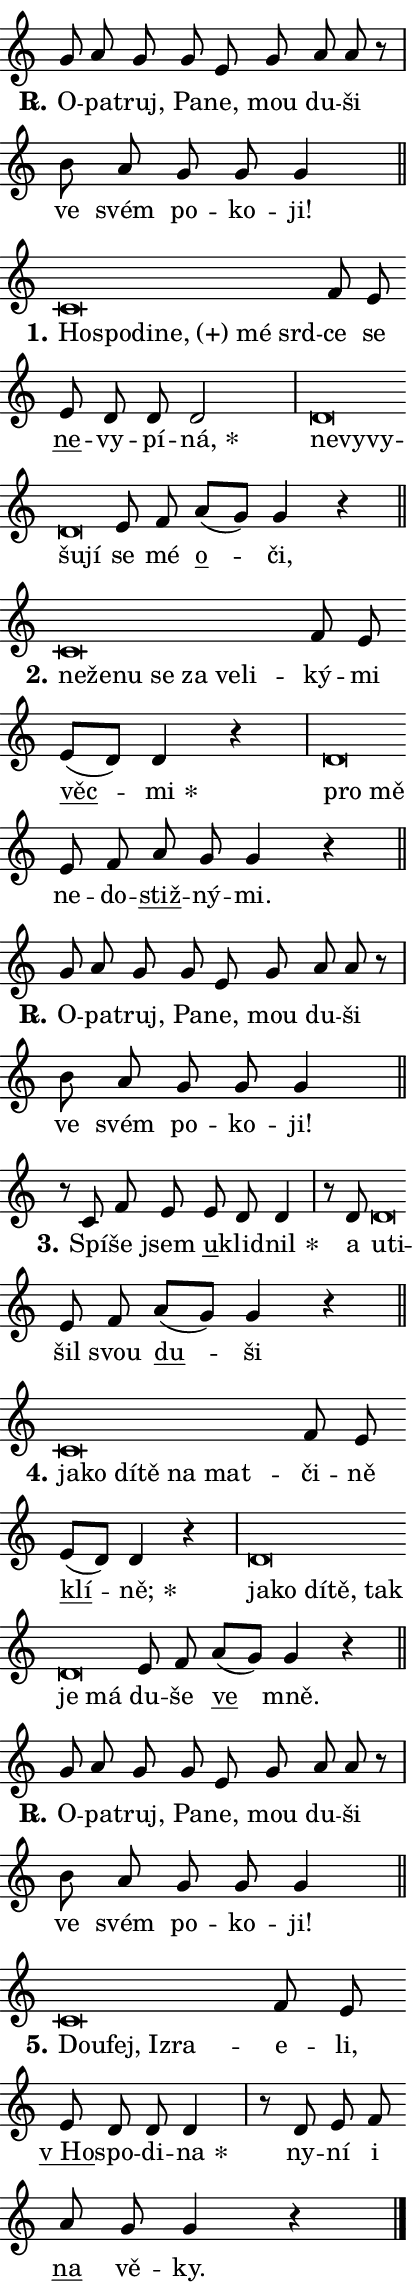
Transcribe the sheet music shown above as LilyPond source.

\version "2.24.0"
\header { tagline = "" }
\paper {
  indent = 0\cm
  top-margin = 0\cm
  right-margin = 0.13\cm % to fit lyric hyphens
  bottom-margin = 0\cm
  left-margin = 0\cm
  paper-width = 7\cm
  page-breaking = #ly:one-page-breaking
  system-system-spacing.basic-distance = #11
  score-system-spacing.basic-distance = #11
  ragged-last = ##f
}


%% Author: Thomas Morley
%% https://lists.gnu.org/archive/html/lilypond-user/2020-05/msg00002.html
#(define (line-position grob)
"Returns position of @var[grob} in current system:
   @code{'start}, if at first time-step
   @code{'end}, if at last time-step
   @code{'middle} otherwise
"
  (let* ((col (ly:item-get-column grob))
         (ln (ly:grob-object col 'left-neighbor))
         (rn (ly:grob-object col 'right-neighbor))
         (col-to-check-left (if (ly:grob? ln) ln col))
         (col-to-check-right (if (ly:grob? rn) rn col))
         (break-dir-left
           (and
             (ly:grob-property col-to-check-left 'non-musical #f)
             (ly:item-break-dir col-to-check-left)))
         (break-dir-right
           (and
             (ly:grob-property col-to-check-right 'non-musical #f)
             (ly:item-break-dir col-to-check-right))))
        (cond ((eqv? 1 break-dir-left) 'start)
              ((eqv? -1 break-dir-right) 'end)
              (else 'middle))))

#(define (tranparent-at-line-position vctor)
  (lambda (grob)
  "Relying on @code{line-position} select the relevant enry from @var{vctor}.
Used to determine transparency,"
    (case (line-position grob)
      ((end) (not (vector-ref vctor 0)))
      ((middle) (not (vector-ref vctor 1)))
      ((start) (not (vector-ref vctor 2))))))

noteHeadBreakVisibility =
#(define-music-function (break-visibility)(vector?)
"Makes @code{NoteHead}s transparent relying on @var{break-visibility}"
#{
  \override NoteHead.transparent =
    #(tranparent-at-line-position break-visibility)
#})

#(define delete-ledgers-for-transparent-note-heads
  (lambda (grob)
    "Reads whether a @code{NoteHead} is transparent.
If so this @code{NoteHead} is removed from @code{'note-heads} from
@var{grob}, which is supposed to be @code{LedgerLineSpanner}.
As a result ledgers are not printed for this @code{NoteHead}"
    (let* ((nhds-array (ly:grob-object grob 'note-heads))
           (nhds-list
             (if (ly:grob-array? nhds-array)
                 (ly:grob-array->list nhds-array)
                 '()))
           ;; Relies on the transparent-property being done before
           ;; Staff.LedgerLineSpanner.after-line-breaking is executed.
           ;; This is fragile ...
           (to-keep
             (remove
               (lambda (nhd)
                 (ly:grob-property nhd 'transparent #f))
               nhds-list)))
      ;; TODO find a better method to iterate over grob-arrays, similiar
      ;; to filter/remove etc for lists
      ;; For now rebuilt from scratch
      (set! (ly:grob-object grob 'note-heads)  '())
      (for-each
        (lambda (nhd)
          (ly:pointer-group-interface::add-grob grob 'note-heads nhd))
        to-keep))))

squashNotes = {
  \override NoteHead.X-extent = #'(-0.2 . 0.2)
  \override NoteHead.Y-extent = #'(-0.75 . 0)
  \override NoteHead.stencil =
    #(lambda (grob)
       (let ((pos (ly:grob-property grob 'staff-position)))
         (begin
           (if (< pos -7) (display "ERROR: Lower brevis then expected\n") (display "OK: Expected brevis position\n"))
           (if (<= pos -6) ly:text-interface::print ly:note-head::print))))
}
unSquashNotes = {
  \revert NoteHead.X-extent
  \revert NoteHead.Y-extent
  \revert NoteHead.stencil
}

hideNotes = \noteHeadBreakVisibility #begin-of-line-visible
unHideNotes = \noteHeadBreakVisibility #all-visible

% work-around for resetting accidentals
% https://lilypond.org/doc/v2.23/Documentation/notation/displaying-rhythms#unmetered-music
cadenzaMeasure = {
  \cadenzaOff
  \partial 1024 s1024
  \cadenzaOn
}

#(define-markup-command (accent layout props text) (markup?)
  "Underline accented syllable"
  (interpret-markup layout props
    #{\markup \override #'(offset . 4.3) \underline { #text }#}))

responsum = \markup \concat {
  "R" \hspace #-1.05 \path #0.1 #'((moveto 0 0.07) (lineto 0.9 0.8)) \hspace #0.05 "."
}

spaceSize = #0.6828661417322834 % exact space size for TeX Gyre Schola

\layout {
  \context {
    \Staff
    \remove "Time_signature_engraver"
    \override LedgerLineSpanner.after-line-breaking = #delete-ledgers-for-transparent-note-heads
  }
  \context {
    \Lyrics {
      \override LyricSpace.minimum-distance = \spaceSize
      \override LyricText.font-name = #"TeX Gyre Schola"
      \override LyricText.font-size = 1
      \override StanzaNumber.font-name = #"TeX Gyre Schola Bold"
      \override StanzaNumber.font-size = 1
    }
  }
  \context {
    \Score 
    \override NoteHead.text =
      #(lambda (grob) 
        (let ((pos (ly:grob-property grob 'staff-position)))
          #{\markup {
            \combine
              \halign #-0.55 \raise #(if (= pos -6) 0 0.5) \override #'(thickness . 2) \draw-line #'(3.2 . 0)
              \musicglyph "noteheads.sM1"
          }#}))
  }
}

% magnetic-lyrics.ily
%
%   written by
%     Jean Abou Samra <jean@abou-samra.fr>
%     Werner Lemberg <wl@gnu.org>
%
%   adapted by
%     Jiri Hon <jiri.hon@gmail.com>
%
% Version 2022-Apr-15

% https://www.mail-archive.com/lilypond-user@gnu.org/msg149350.html

#(define (Left_hyphen_pointer_engraver context)
   "Collect syllable-hyphen-syllable occurrences in lyrics and store
them in properties.  This engraver only looks to the left.  For
example, if the lyrics input is @code{foo -- bar}, it does the
following.

@itemize @bullet
@item
Set the @code{text} property of the @code{LyricHyphen} grob between
@q{foo} and @q{bar} to @code{foo}.

@item
Set the @code{left-hyphen} property of the @code{LyricText} grob with
text @q{foo} to the @code{LyricHyphen} grob between @q{foo} and
@q{bar}.
@end itemize

Use this auxiliary engraver in combination with the
@code{lyric-@/text::@/apply-@/magnetic-@/offset!} hook."
   (let ((hyphen #f)
         (text #f))
     (make-engraver
      (acknowledgers
       ((lyric-syllable-interface engraver grob source-engraver)
        (set! text grob)))
      (end-acknowledgers
       ((lyric-hyphen-interface engraver grob source-engraver)
        ;(when (not (grob::has-interface grob 'lyric-space-interface))
          (set! hyphen grob)));)
      ((stop-translation-timestep engraver)
       (when (and text hyphen)
         (ly:grob-set-object! text 'left-hyphen hyphen))
       (set! text #f)
       (set! hyphen #f)))))

#(define (lyric-text::apply-magnetic-offset! grob)
   "If the space between two syllables is less than the value in
property @code{LyricText@/.details@/.squash-threshold}, move the right
syllable to the left so that it gets concatenated with the left
syllable.

Use this function as a hook for
@code{LyricText@/.after-@/line-@/breaking} if the
@code{Left_@/hyphen_@/pointer_@/engraver} is active."
   (let ((hyphen (ly:grob-object grob 'left-hyphen #f)))
     (when hyphen
       (let ((left-text (ly:spanner-bound hyphen LEFT)))
         (when (grob::has-interface left-text 'lyric-syllable-interface)
           (let* ((common (ly:grob-common-refpoint grob left-text X))
                  (this-x-ext (ly:grob-extent grob common X))
                  (left-x-ext
                   (begin
                     ;; Trigger magnetism for left-text.
                     (ly:grob-property left-text 'after-line-breaking)
                     (ly:grob-extent left-text common X)))
                  ;; `delta` is the gap width between two syllables.
                  (delta (- (interval-start this-x-ext)
                            (interval-end left-x-ext)))
                  (details (ly:grob-property grob 'details))
                  (threshold (assoc-get 'squash-threshold details 0.2)))
             (when (< delta threshold)
               (let* (;; We have to manipulate the input text so that
                      ;; ligatures crossing syllable boundaries are not
                      ;; disabled.  For languages based on the Latin
                      ;; script this is essentially a beautification.
                      ;; However, for non-Western scripts it can be a
                      ;; necessity.
                      (lt (ly:grob-property left-text 'text))
                      (rt (ly:grob-property grob 'text))
                      (is-space (grob::has-interface hyphen 'lyric-space-interface))
                      (space (if is-space " " ""))
                      (extra-delta (if is-space spaceSize 0))
                      ;; Append new syllable.
                      (ltrt-space (if (and (string? lt) (string? rt))
                                (string-append lt space rt)
                                (make-concat-markup (list lt space rt))))
                      ;; Right-align `ltrt` to the right side.
                      (ltrt-space-markup (grob-interpret-markup
                               grob
                               (make-translate-markup
                                (cons (interval-length this-x-ext) 0)
                                (make-right-align-markup ltrt-space)))))
                 (begin
                   ;; Don't print `left-text`.
                   (ly:grob-set-property! left-text 'stencil #f)
                   ;; Set text and stencil (which holds all collected
                   ;; syllables so far) and shift it to the left.
                   (ly:grob-set-property! grob 'text ltrt-space)
                   (ly:grob-set-property! grob 'stencil ltrt-space-markup)
                   (ly:grob-translate-axis! grob (- (- delta extra-delta)) X))))))))))


#(define (lyric-hyphen::displace-bounds-first grob)
   ;; Make very sure this callback isn't triggered too early.
   (let ((left (ly:spanner-bound grob LEFT))
         (right (ly:spanner-bound grob RIGHT)))
     (ly:grob-property left 'after-line-breaking)
     (ly:grob-property right 'after-line-breaking)
     (ly:lyric-hyphen::print grob)))

squashThreshold = #0.4

\layout {
  \context {
    \Lyrics
    \consists #Left_hyphen_pointer_engraver
    \override LyricText.after-line-breaking =
      #lyric-text::apply-magnetic-offset!
    \override LyricHyphen.stencil = #lyric-hyphen::displace-bounds-first
    \override LyricText.details.squash-threshold = \squashThreshold
    \override LyricHyphen.minimum-distance = 0
    \override LyricHyphen.minimum-length = \squashThreshold
  }
}

squashText = \override LyricText.details.squash-threshold = 9999
unSquashText = \override LyricText.details.squash-threshold = \squashThreshold

leftText = \override LyricText.self-alignment-X = #LEFT
unLeftText = \revert LyricText.self-alignment-X

starOffset = #(lambda (grob) 
                (let ((x_offset (ly:self-alignment-interface::aligned-on-x-parent grob)))
                  (if (= x_offset 0) 0 (+ x_offset 1.2))))

star = #(define-music-function (syllable)(string?)
"Append star separator at the end of a syllable"
#{
  \once \override LyricText.X-offset = #starOffset
  \lyricmode { \markup {
    #syllable
    \override #'((font-name . "TeX Gyre Schola Bold")) \hspace #0.2 \lower #0.65 \larger "*"
  } }
#})

starAccent = #(define-music-function (syllable)(string?)
"Append star separator at the end of a syllable and make accent"
#{
  \once \override LyricText.X-offset = #starOffset
  \lyricmode { \markup {
    \accent #syllable
    \override #'((font-name . "TeX Gyre Schola Bold")) \hspace #0.2 \lower #0.65 \larger "*"
  } }
#})

breath = #(define-music-function (syllable)(string?)
"Append breathing indicator at the end of a syllable"
#{
  \lyricmode { \markup { #syllable "+" } }
#})

optionalBreath = #(define-music-function (syllable)(string?)
"Append optional breathing indicator at the end of a syllable"
#{
  \lyricmode { \markup { #syllable "(+)" } }
#})


\score {
    <<
        \new Voice = "melody" { \cadenzaOn \key c \major \relative { g'8 a g g e g a a r \cadenzaMeasure \bar "|" b a g g g4 \cadenzaMeasure \bar "||" \break } }
        \new Lyrics \lyricsto "melody" { \lyricmode { \set stanza = \responsum
O -- pa -- truj, Pa -- ne, mou du -- ši ve svém po -- ko -- ji! } }
    >>
    \layout {}
}

\score {
    <<
        \new Voice = "melody" { \cadenzaOn \key c \major \relative { \squashNotes c'\breve*1/16 \hideNotes \breve*1/16 \bar "" \breve*1/16 \bar "" \breve*1/16 \bar "" \breve*1/16 \breve*1/16 \bar "" \unHideNotes \unSquashNotes f8 e \bar "" e d d d2 \cadenzaMeasure \bar "|" \squashNotes d\breve*1/16 \hideNotes \breve*1/16 \bar "" \breve*1/16 \bar "" \breve*1/16 \breve*1/16 \bar "" \unHideNotes \unSquashNotes e8 f \bar "" a[( g)] g4 r \cadenzaMeasure \bar "||" \break } }
        \new Lyrics \lyricsto "melody" { \lyricmode { \set stanza = "1."
\leftText Ho -- \squashText spo -- di -- \optionalBreath ne, mé srd -- \unLeftText \unSquashText ce se \markup \accent ne -- vy -- pí -- \star ná, \leftText ne -- \squashText vy -- vy -- šu -- jí \unLeftText \unSquashText se mé \markup \accent o -- či, } }
    >>
    \layout {}
}

\score {
    <<
        \new Voice = "melody" { \cadenzaOn \key c \major \relative { \squashNotes c'\breve*1/16 \hideNotes \breve*1/16 \bar "" \breve*1/16 \bar "" \breve*1/16 \bar "" \breve*1/16 \bar "" \breve*1/16 \breve*1/16 \bar "" \unHideNotes \unSquashNotes f8 e \bar "" e[( d)] d4 r \cadenzaMeasure \bar "|" \squashNotes d\breve*1/16 \hideNotes \breve*1/16 \bar "" \unHideNotes \unSquashNotes e8 f \bar "" a g g4 r \cadenzaMeasure \bar "||" \break } }
        \new Lyrics \lyricsto "melody" { \lyricmode { \set stanza = "2."
\leftText ne -- \squashText že -- nu se za ve -- li -- \unLeftText \unSquashText ký -- mi \markup \accent věc -- \star mi \leftText pro \squashText mě \unLeftText \unSquashText ne -- do -- \markup \accent stiž -- ný -- mi. } }
    >>
    \layout {}
}

\score {
    <<
        \new Voice = "melody" { \cadenzaOn \key c \major \relative { g'8 a g g e g a a r \cadenzaMeasure \bar "|" b a g g g4 \cadenzaMeasure \bar "||" \break } }
        \new Lyrics \lyricsto "melody" { \lyricmode { \set stanza = \responsum
O -- pa -- truj, Pa -- ne, mou du -- ši ve svém po -- ko -- ji! } }
    >>
    \layout {}
}

\score {
    <<
        \new Voice = "melody" { \cadenzaOn \key c \major \relative { r8 c'8 f8 e \bar "" e d d4 \cadenzaMeasure \bar "|" r8 d8 \squashNotes d\breve*1/16 \hideNotes \breve*1/16 \bar "" \unHideNotes \unSquashNotes e8 f \bar "" a[( g)] g4 r \cadenzaMeasure \bar "||" \break } }
        \new Lyrics \lyricsto "melody" { \lyricmode { \set stanza = "3."
Spí -- še jsem \markup \accent u -- klid -- \star nil a \leftText u -- \squashText ti -- \unLeftText \unSquashText šil svou \markup \accent du -- ši } }
    >>
    \layout {}
}

\score {
    <<
        \new Voice = "melody" { \cadenzaOn \key c \major \relative { \squashNotes c'\breve*1/16 \hideNotes \breve*1/16 \bar "" \breve*1/16 \bar "" \breve*1/16 \bar "" \breve*1/16 \breve*1/16 \bar "" \unHideNotes \unSquashNotes f8 e \bar "" e[( d)] d4 r \cadenzaMeasure \bar "|" \squashNotes d\breve*1/16 \hideNotes \breve*1/16 \bar "" \breve*1/16 \bar "" \breve*1/16 \bar "" \breve*1/16 \bar "" \breve*1/16 \breve*1/16 \bar "" \unHideNotes \unSquashNotes e8 f \bar "" a[( g)] g4 r \cadenzaMeasure \bar "||" \break } }
        \new Lyrics \lyricsto "melody" { \lyricmode { \set stanza = "4."
\leftText ja -- \squashText ko dí -- tě na mat -- \unLeftText \unSquashText či -- ně \markup \accent klí -- \star ně; \leftText ja -- \squashText ko dí -- tě, tak je má \unLeftText \unSquashText du -- še \markup \accent ve mně. } }
    >>
    \layout {}
}

\score {
    <<
        \new Voice = "melody" { \cadenzaOn \key c \major \relative { g'8 a g g e g a a r \cadenzaMeasure \bar "|" b a g g g4 \cadenzaMeasure \bar "||" \break } }
        \new Lyrics \lyricsto "melody" { \lyricmode { \set stanza = \responsum
O -- pa -- truj, Pa -- ne, mou du -- ši ve svém po -- ko -- ji! } }
    >>
    \layout {}
}

\score {
    <<
        \new Voice = "melody" { \cadenzaOn \key c \major \relative { \squashNotes c'\breve*1/16 \hideNotes \breve*1/16 \bar "" \breve*1/16 \breve*1/16 \bar "" \unHideNotes \unSquashNotes f8 e \bar "" e d d d4 \cadenzaMeasure \bar "|" r8 d e8 f \bar "" a g g4 r \cadenzaMeasure \bar "||" \break } \bar "|." }
        \new Lyrics \lyricsto "melody" { \lyricmode { \set stanza = "5."
\leftText Dou -- \squashText fej, Iz -- ra -- \unLeftText \unSquashText e -- li, \markup \accent "v Ho" -- spo -- di -- \star na ny -- ní i \markup \accent na vě -- ky. } }
    >>
    \layout {}
}
